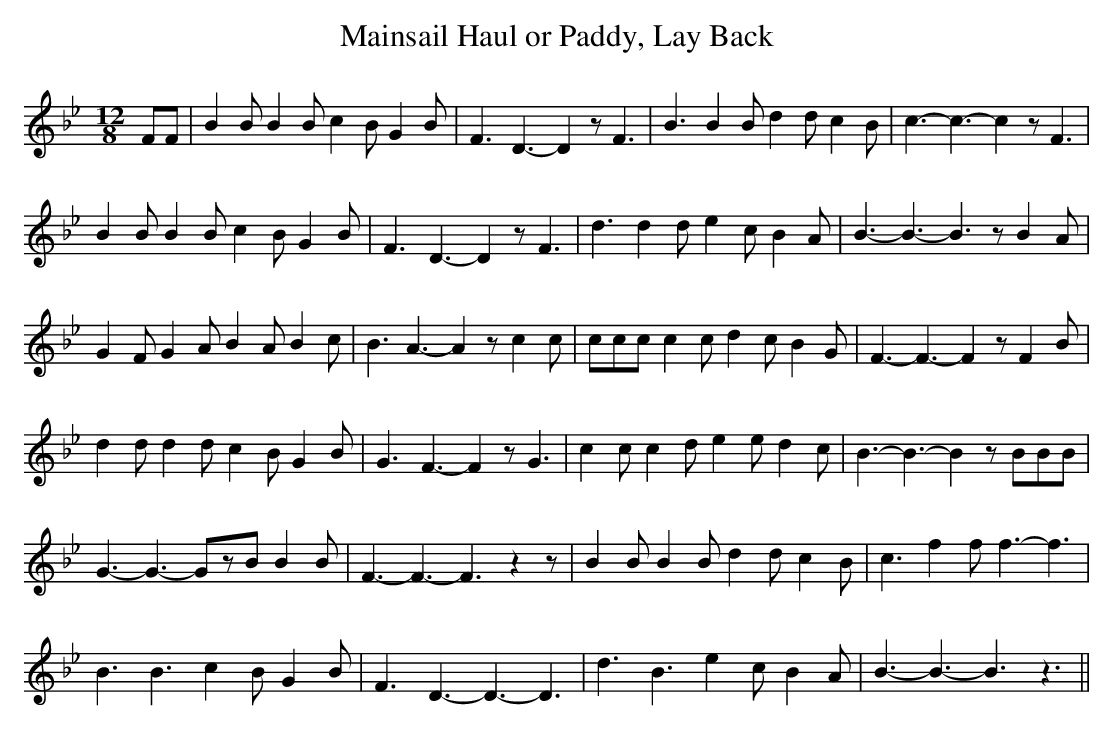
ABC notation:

X:1
T:Mainsail Haul or Paddy, Lay Back
M:12/8
L:1/8
K:Bb
FF|\
B2B B2B c2B G2B|F3 D3-D2z F3 |B3  B2B d2d c2B|c3-c3- c2z F3 |
B2B B2B c2B G2B|F3 D3-D2z F3 |d3  d2d e2c B2A|B3-B3- B3z B2A|
G2F G2A B2A B2c|B3 A3-A2z c2c|ccc c2c d2c B2G|F3-F3- F2z F2B|
d2d d2d c2B G2B|G3 F3-F2z G3 |c2c c2d e2e d2c|B3-B3- B2z BBB|
G3- G3- GzB B2B|F3-F3-F3  z2z|B2B B2B d2d c2B|c3 f2f f3- f3 |
B3  B3  c2B G2B|F3 D3-D3- D3 |d3  B3  e2c B2A|B3-B3- B3  z3||
